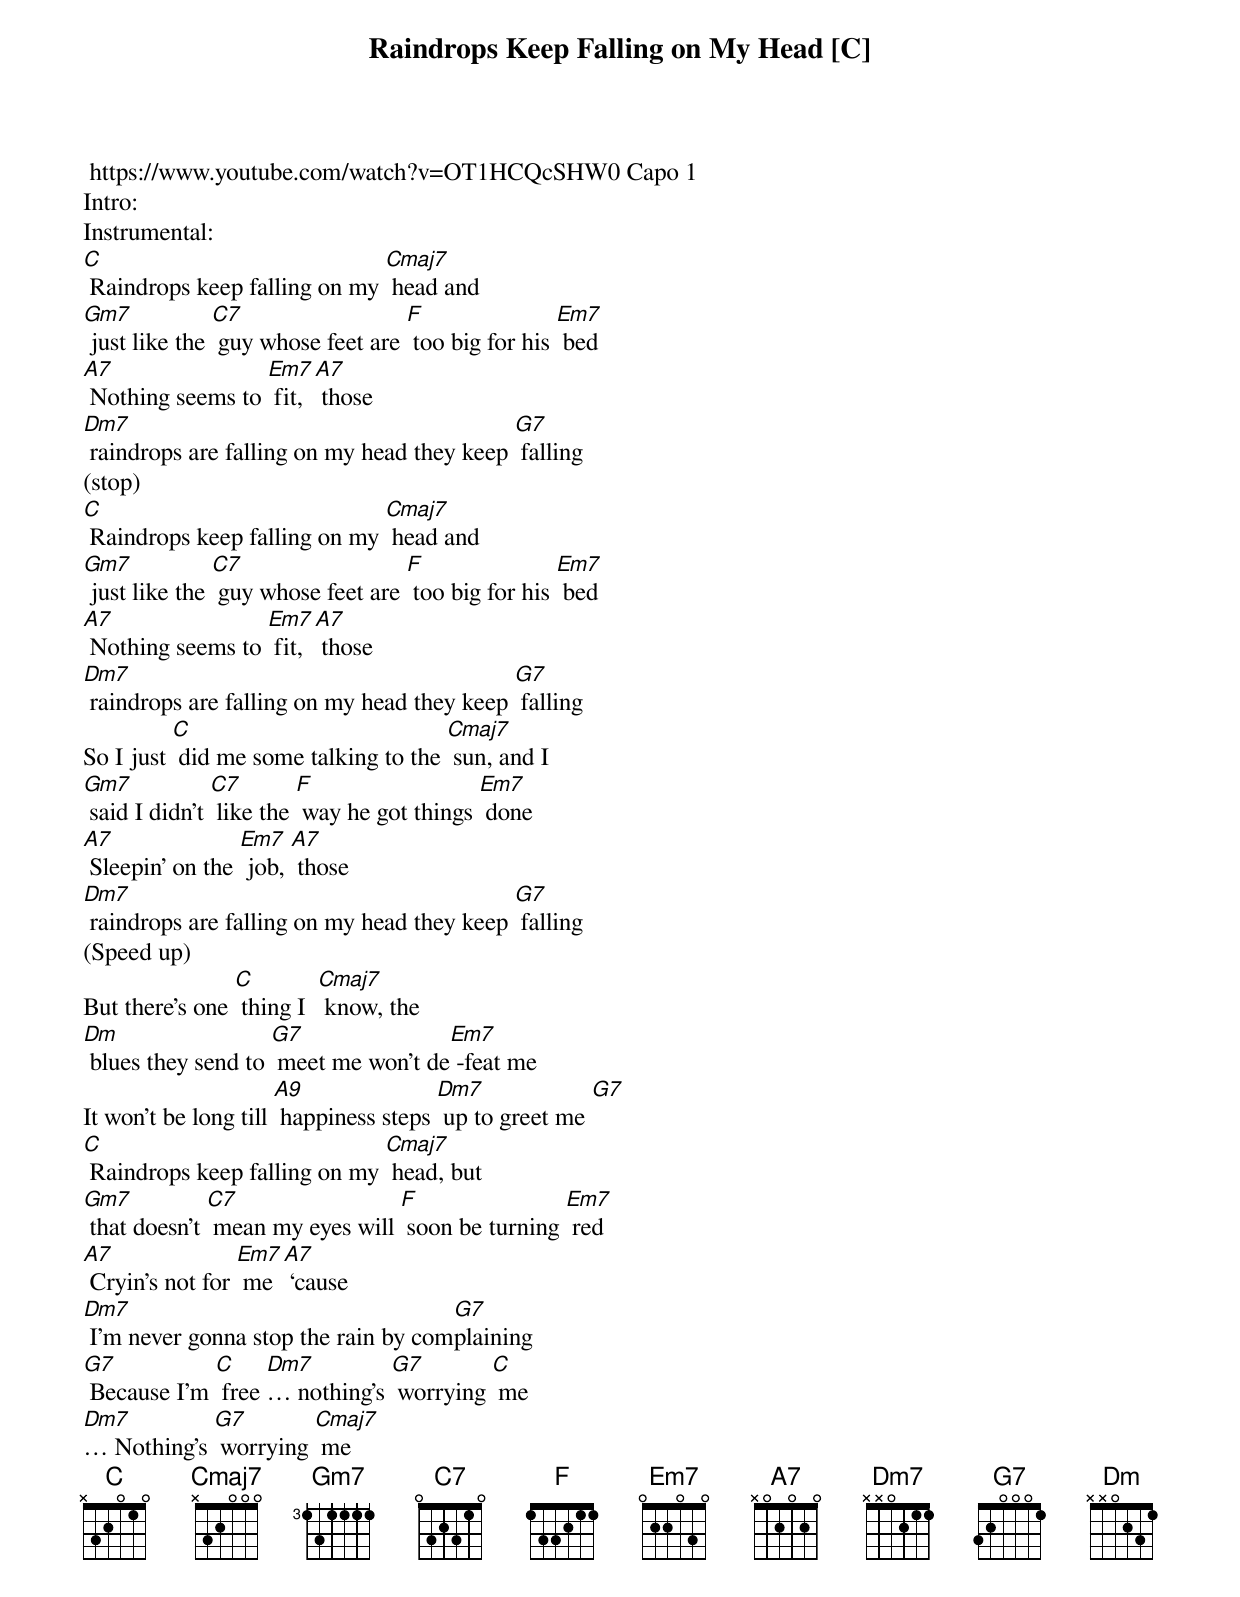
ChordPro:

{t: Raindrops Keep Falling on My Head [C] }
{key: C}
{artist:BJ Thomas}
 https://www.youtube.com/watch?v=OT1HCQcSHW0 Capo 1
{c: }
Intro:
Instrumental:
[C] Raindrops keep falling on my [Cmaj7] head and
[Gm7] just like the [C7] guy whose feet are [F] too big for his [Em7] bed
[A7] Nothing seems to [Em7] fit, [A7] those
[Dm7] raindrops are falling on my head they keep [G7] falling
{c: }
(stop)
{c: }
[C] Raindrops keep falling on my [Cmaj7] head and
[Gm7] just like the [C7] guy whose feet are [F] too big for his [Em7] bed
[A7] Nothing seems to [Em7] fit, [A7] those
[Dm7] raindrops are falling on my head they keep [G7] falling
{c: }
So I just [C] did me some talking to the [Cmaj7] sun, and I
[Gm7] said I didn’t [C7] like the [F] way he got things [Em7] done
[A7] Sleepin’ on the [Em7] job, [A7] those
[Dm7] raindrops are falling on my head they keep [G7] falling
{c: }
(Speed up)
{c: }
But there’s one [C] thing I  [Cmaj7] know, the
[Dm] blues they send to [G7] meet me won’t de[Em7] -feat me
It won’t be long till [A9] happiness steps [Dm7] up to greet me [G7]
{c: }
[C] Raindrops keep falling on my [Cmaj7] head, but
[Gm7] that doesn’t [C7] mean my eyes will [F] soon be turning [Em7] red
[A7] Cryin’s not for [Em7] me [A7] ‘cause
[Dm7] I’m never gonna stop the rain by com[G7]plaining
{c: }
[G7] Because I’m [C] free [Dm7]… nothing’s [G7] worrying [C] me
[Dm7]… Nothing’s [G7] worrying [Cmaj7] me
